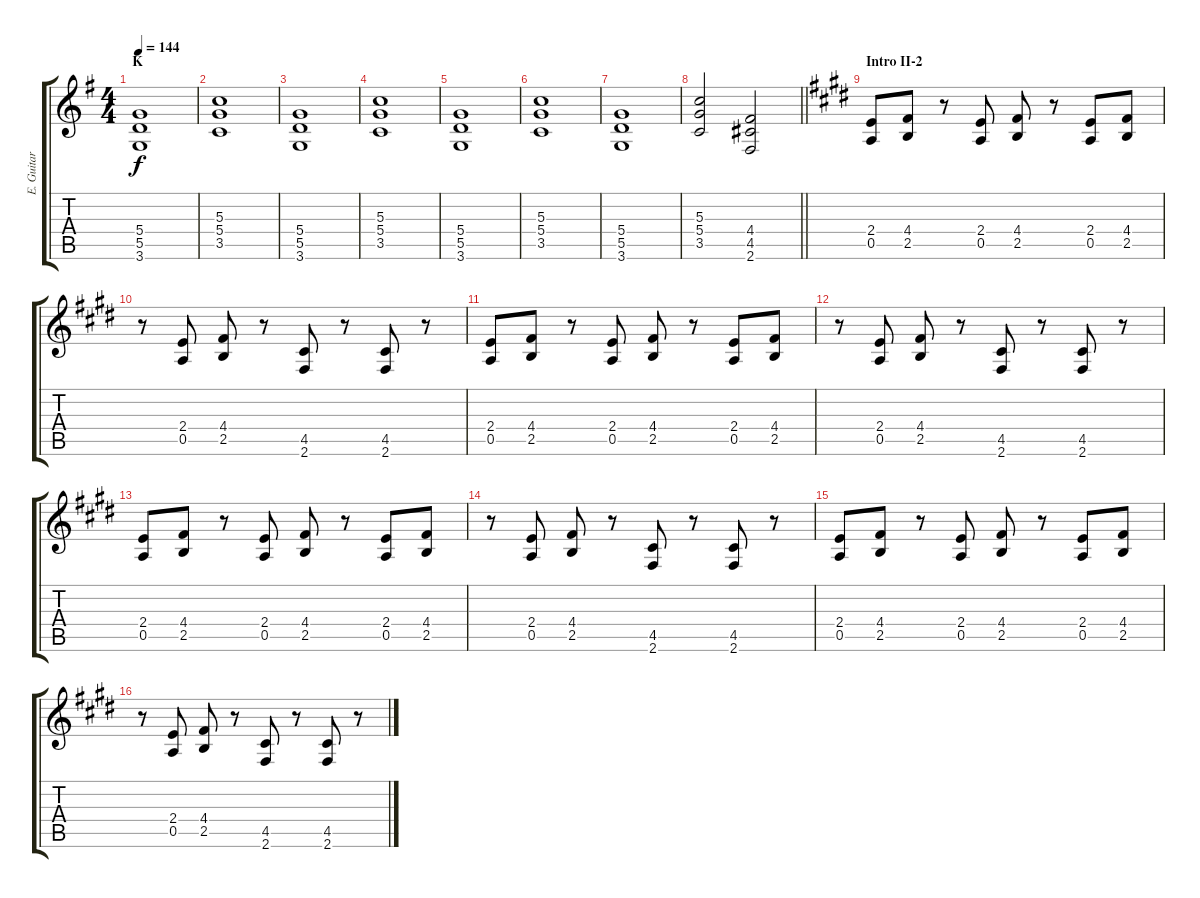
\track ("E. Guitar I" "E. Guitar ") {instrument overdrivenguitar}
\staff {score tabs}
\tuning (E4 B3 G3 D3 A2 E2) {hide}
\ts (4 4)
\section ("" "K")
\tempo 144
\clef g2
\ks g
(5.4 5.5 3.6).1{dy f} |
(5.3 5.4 3.5).1 |
(5.4 5.5 3.6).1 |
(5.3 5.4 3.5).1 |
(5.4 5.5 3.6).1 |
(5.3 5.4 3.5).1 |
(5.4 5.5 3.6).1 |
\barLineRight lightlight
(5.3 5.4 3.5).2 (4.4 4.5 2.6).2 |
\section ("" "Intro II-2")
\ks e
(2.4 0.5).8 (4.4 2.5).8 r.8 (2.4 0.5).8 (4.4 2.5).8 r.8 (2.4 0.5).8 (4.4 2.5).8 |
r.8 (2.4 0.5).8 (4.4 2.5).8 r.8 (4.5 2.6).8 r.8 (4.5 2.6).8 r.8 |
(2.4 0.5).8 (4.4 2.5).8 r.8 (2.4 0.5).8 (4.4 2.5).8 r.8 (2.4 0.5).8 (4.4 2.5).8 |
r.8 (2.4 0.5).8 (4.4 2.5).8 r.8 (4.5 2.6).8 r.8 (4.5 2.6).8 r.8 |
(2.4 0.5).8 (4.4 2.5).8 r.8 (2.4 0.5).8 (4.4 2.5).8 r.8 (2.4 0.5).8 (4.4 2.5).8 |
r.8 (2.4 0.5).8 (4.4 2.5).8 r.8 (4.5 2.6).8 r.8 (4.5 2.6).8 r.8 |
(2.4 0.5).8 (4.4 2.5).8 r.8 (2.4 0.5).8 (4.4 2.5).8 r.8 (2.4 0.5).8 (4.4 2.5).8 |
r.8 (2.4 0.5).8 (4.4 2.5).8 r.8 (4.5 2.6).8 r.8 (4.5 2.6).8 r.8
